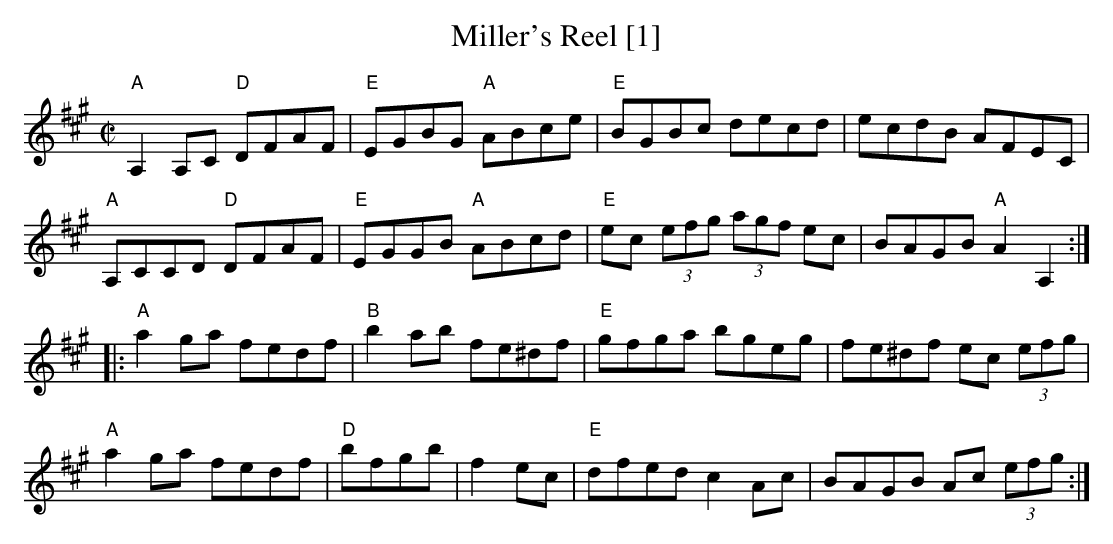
X:1
T:Miller's Reel [1]
M:C|
L:1/8
K:A
"A"A,2 A,C  "D"DFAF|"E"EGBG "A"ABce|"E"BGBc decd|ecdB AFEC|
"A"A,CCD "D"DFAF|"E"EGGB "A"ABcd|"E"ec (3efg (3agf ec|BAGB "A"A2A,2:|
|:"A"a2 ga fedf|"B"b2 ab fe^df|"E"gfga bgeg|fe^df ec (3efg|
"A"a2 ga fedf|"D"bfgb|f2 ec|"E"dfed c2 Ac|BAGB Ac (3efg:|]
